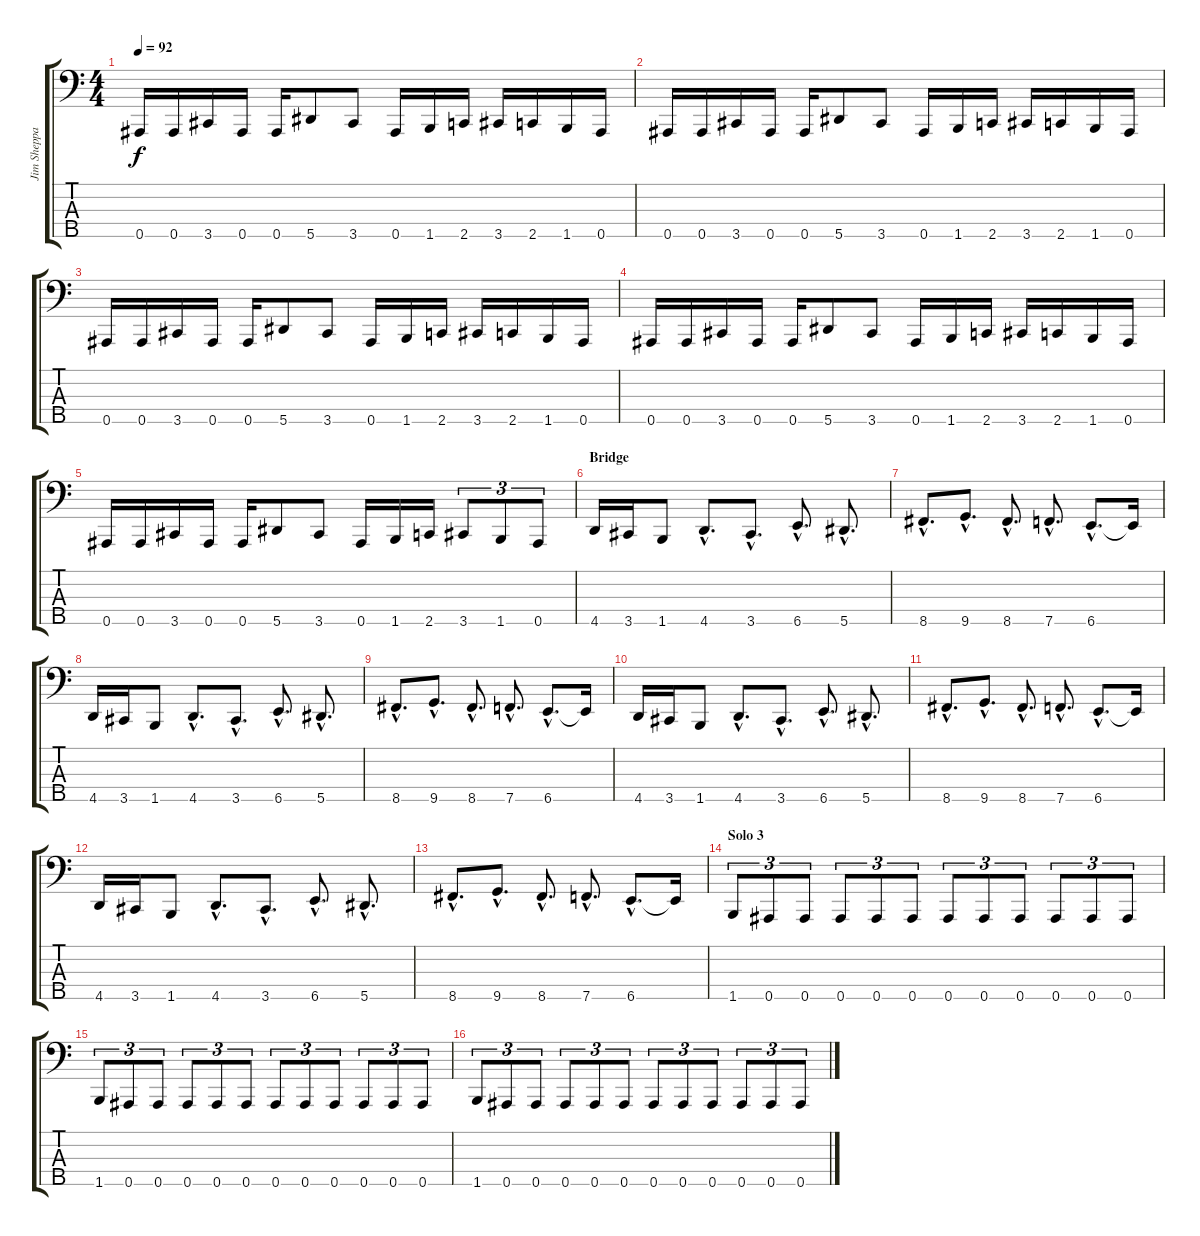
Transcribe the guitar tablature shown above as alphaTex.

\track ("Jim Sheppard" "Jim Sheppa") {instrument electricbasspick}
\staff {score tabs}
\tuning (Gb2 Db2 Ab1 Eb1 Bb0) {hide}
\ts (4 4)
\tempo 92
\clef f4
\ks c
0.5.16{dy f} 0.5.16 3.5.16 0.5.16 0.5.16 5.5.8 3.5.8 0.5.16 1.5.16 2.5.16 3.5.16 2.5.16 1.5.16 0.5.16 |
0.5.16 0.5.16 3.5.16 0.5.16 0.5.16 5.5.8 3.5.8 0.5.16 1.5.16 2.5.16 3.5.16 2.5.16 1.5.16 0.5.16 |
0.5.16 0.5.16 3.5.16 0.5.16 0.5.16 5.5.8 3.5.8 0.5.16 1.5.16 2.5.16 3.5.16 2.5.16 1.5.16 0.5.16 |
0.5.16 0.5.16 3.5.16 0.5.16 0.5.16 5.5.8 3.5.8 0.5.16 1.5.16 2.5.16 3.5.16 2.5.16 1.5.16 0.5.16 |
0.5.16 0.5.16 3.5.16 0.5.16 0.5.16 5.5.8 3.5.8 0.5.16 1.5.16 2.5.16 3.5.8{tu (3 2)} 1.5.8{tu (3 2)} 0.5.8{tu (3 2)} |
\section ("" "Bridge")
4.5.16 3.5.16 1.5.8 4.5{hac}.8{d} 3.5{hac}.8{d} 6.5{hac}.8{d} 5.5{hac}.8{d} |
8.5{hac}.8{d} 9.5{hac}.8{d} 8.5{hac}.8{d} 7.5{hac}.8{d} 6.5{hac}.8{d} 6.5{t}.16 |
4.5.16 3.5.16 1.5.8 4.5{hac}.8{d} 3.5{hac}.8{d} 6.5{hac}.8{d} 5.5{hac}.8{d} |
8.5{hac}.8{d} 9.5{hac}.8{d} 8.5{hac}.8{d} 7.5{hac}.8{d} 6.5{hac}.8{d} 6.5{t}.16 |
4.5.16 3.5.16 1.5.8 4.5{hac}.8{d} 3.5{hac}.8{d} 6.5{hac}.8{d} 5.5{hac}.8{d} |
8.5{hac}.8{d} 9.5{hac}.8{d} 8.5{hac}.8{d} 7.5{hac}.8{d} 6.5{hac}.8{d} 6.5{t}.16 |
4.5.16 3.5.16 1.5.8 4.5{hac}.8{d} 3.5{hac}.8{d} 6.5{hac}.8{d} 5.5{hac}.8{d} |
8.5{hac}.8{d} 9.5{hac}.8{d} 8.5{hac}.8{d} 7.5{hac}.8{d} 6.5{hac}.8{d} 6.5{t}.16 |
\section ("" "Solo 3")
1.5.8{tu (3 2)} 0.5.8{tu (3 2)} 0.5.8{tu (3 2)} 0.5.8{tu (3 2)} 0.5.8{tu (3 2)} 0.5.8{tu (3 2)} 0.5.8{tu (3 2)} 0.5.8{tu (3 2)} 0.5.8{tu (3 2)} 0.5.8{tu (3 2)} 0.5.8{tu (3 2)} 0.5.8{tu (3 2)} |
1.5.8{tu (3 2)} 0.5.8{tu (3 2)} 0.5.8{tu (3 2)} 0.5.8{tu (3 2)} 0.5.8{tu (3 2)} 0.5.8{tu (3 2)} 0.5.8{tu (3 2)} 0.5.8{tu (3 2)} 0.5.8{tu (3 2)} 0.5.8{tu (3 2)} 0.5.8{tu (3 2)} 0.5.8{tu (3 2)} |
1.5.8{tu (3 2)} 0.5.8{tu (3 2)} 0.5.8{tu (3 2)} 0.5.8{tu (3 2)} 0.5.8{tu (3 2)} 0.5.8{tu (3 2)} 0.5.8{tu (3 2)} 0.5.8{tu (3 2)} 0.5.8{tu (3 2)} 0.5.8{tu (3 2)} 0.5.8{tu (3 2)} 0.5.8{tu (3 2)}
